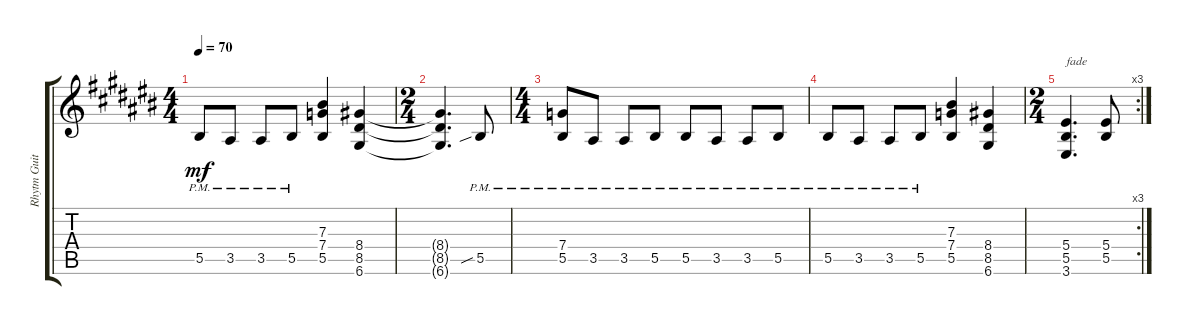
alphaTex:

\track ("Rhytm Guitar" "Rhytm Guit") {instrument distortionguitar}
\staff {score tabs}
\tuning (D4 A3 F3 C3 G2 D2) {hide}
\ts (4 4)
\tempo 70
\clef g2
\ks a#minor
5.5{pm}.8{dy mf} 3.5{pm}.8 3.5{pm}.8 5.5{pm}.8 (7.3 7.4 5.5).4 (8.4 8.5 6.6).4 |
\ts (2 4)
(8.4{t} 8.5{t} 6.6{t}).4{d} 5.5{sib pm}.8 |
\ts (4 4)
(7.4{pm} 5.5{pm}).8 3.5{pm}.8 3.5{pm}.8 5.5{pm}.8 5.5{pm}.8 3.5{pm}.8 3.5{pm}.8 5.5{pm}.8 |
5.5{pm}.8 3.5{pm}.8 3.5{pm}.8 5.5{pm}.8 (7.3 7.4 5.5).4 (8.4 8.5 6.6).4 |
\rc 3
\ts (2 4)
(5.4 5.5 3.6).4{d txt "fade"} (5.4 5.5).8
